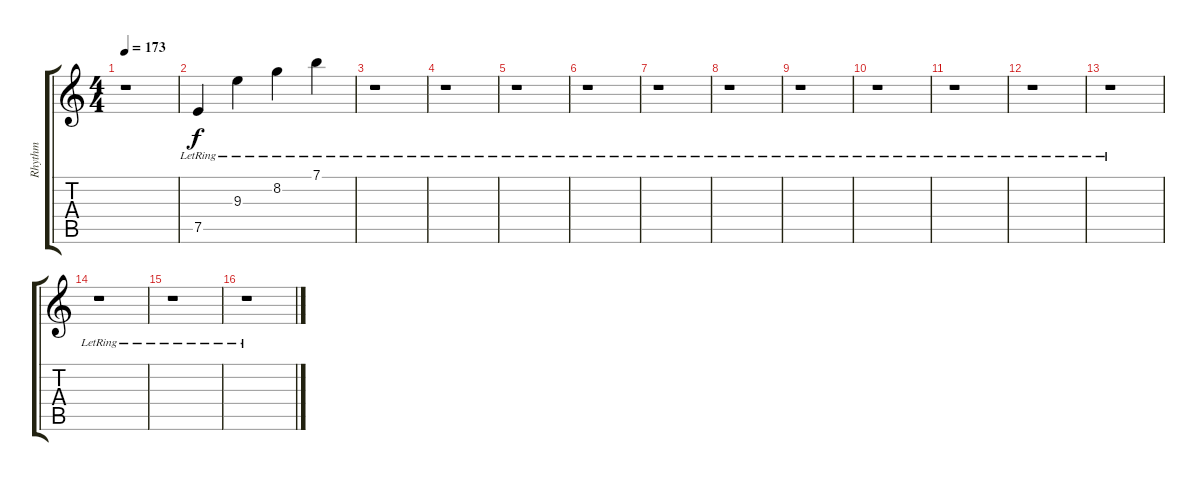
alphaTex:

\track ("Rhythm" "Rhythm") {instrument acousticguitarsteel}
\staff {score tabs}
\tuning (E4 B3 G3 D3 A2 E2) {hide}
\ts (4 4)
\tempo 173
\clef g2
\ks c
r.1{dy f} |
7.5{lr}.4 9.3{lr}.4 8.2{lr}.4 7.1{lr}.4 |
r.1 |
r.1 |
r.1 |
r.1 |
r.1 |
r.1 |
r.1 |
r.1 |
r.1 |
r.1 |
r.1 |
r.1 |
r.1 |
r.1
